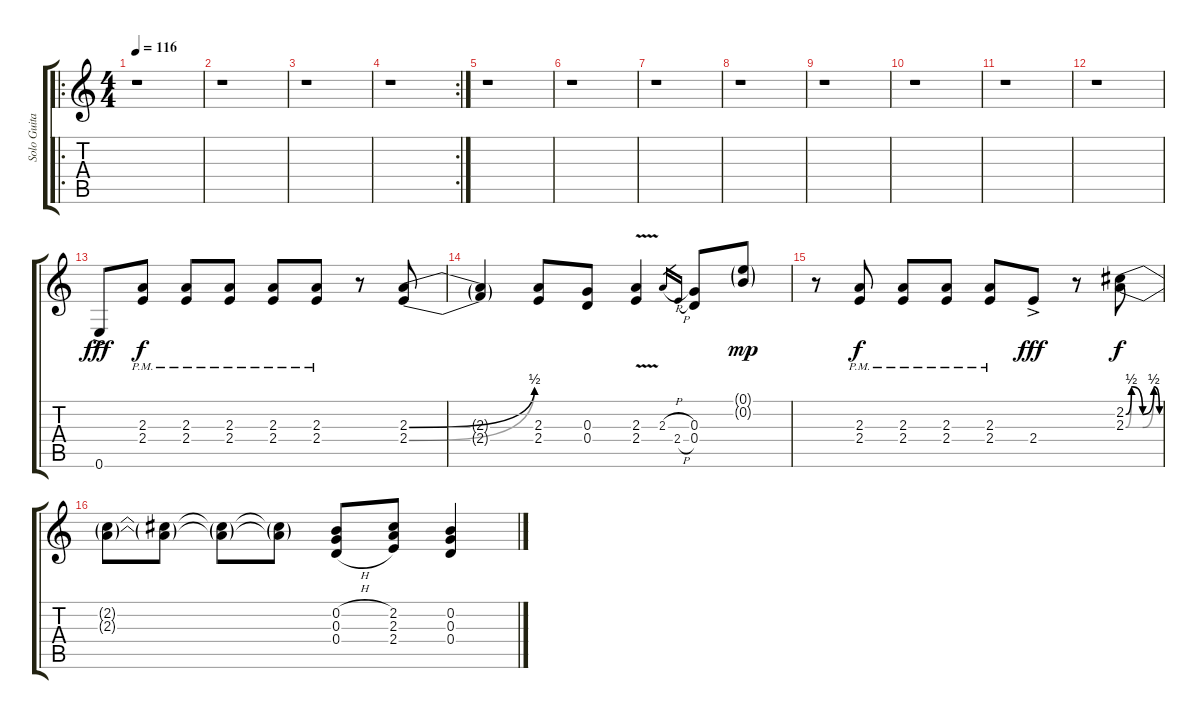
\track ("Solo Guitar" "Solo Guita") {instrument overdrivenguitar}
\staff {score tabs}
\tuning (E4 B3 G3 D3 A2 E2) {hide}
\ro
\ts (4 4)
\tempo 116
\clef g2
\ks c
r.1{dy f} |
r.1 |
r.1 |
\rc 2
r.1 |
r.1 |
r.1 |
r.1 |
r.1 |
r.1 |
r.1 |
r.1 |
r.1 |
0.6{ac}.8{dy fff} (2.3{pm} 2.4{pm}).8{dy f} (2.3{pm} 2.4{pm}).8 (2.3{pm} 2.4{pm}).8 (2.3{pm} 2.4{pm}).8 (2.3{pm} 2.4{pm}).8 r.8 (2.3{be (bend 0 0 60 2)} 2.4{be (bend 0 0 60 2)}).8 |
(2.3{t} 2.4{t}).4 (2.3 2.4).8 (0.3 0.4).8 (2.3{v} 2.4{v}).4 2.3{h}.16{gr} 2.4{h}.16{gr} (0.3 0.4).8 (0.1{g} 0.2{g}).8{dy mp} |
r.8 (2.3{pm} 2.4{pm}).8{dy f} (2.3{pm} 2.4{pm}).8 (2.3{pm} 2.4{pm}).8 (2.3{pm} 2.4{pm}).8 2.4{ac}.8{dy fff} r.8 (2.2{be (custom 0 0 10 2 30 0 50 2 60 0)} 2.3{be (custom 0 0 10 2 30 0 50 2 60 0)}).8{dy f} |
(2.2{t} 2.3{t}).8 (2.2{t} 2.3{t}).8 (2.2{t} 2.3{t}).8 (2.2{t} 2.3{t}).8 (0.2{h} 0.3{h} 0.4{h}).8 (2.2 2.3 2.4).8 (0.2 0.3 0.4).4
